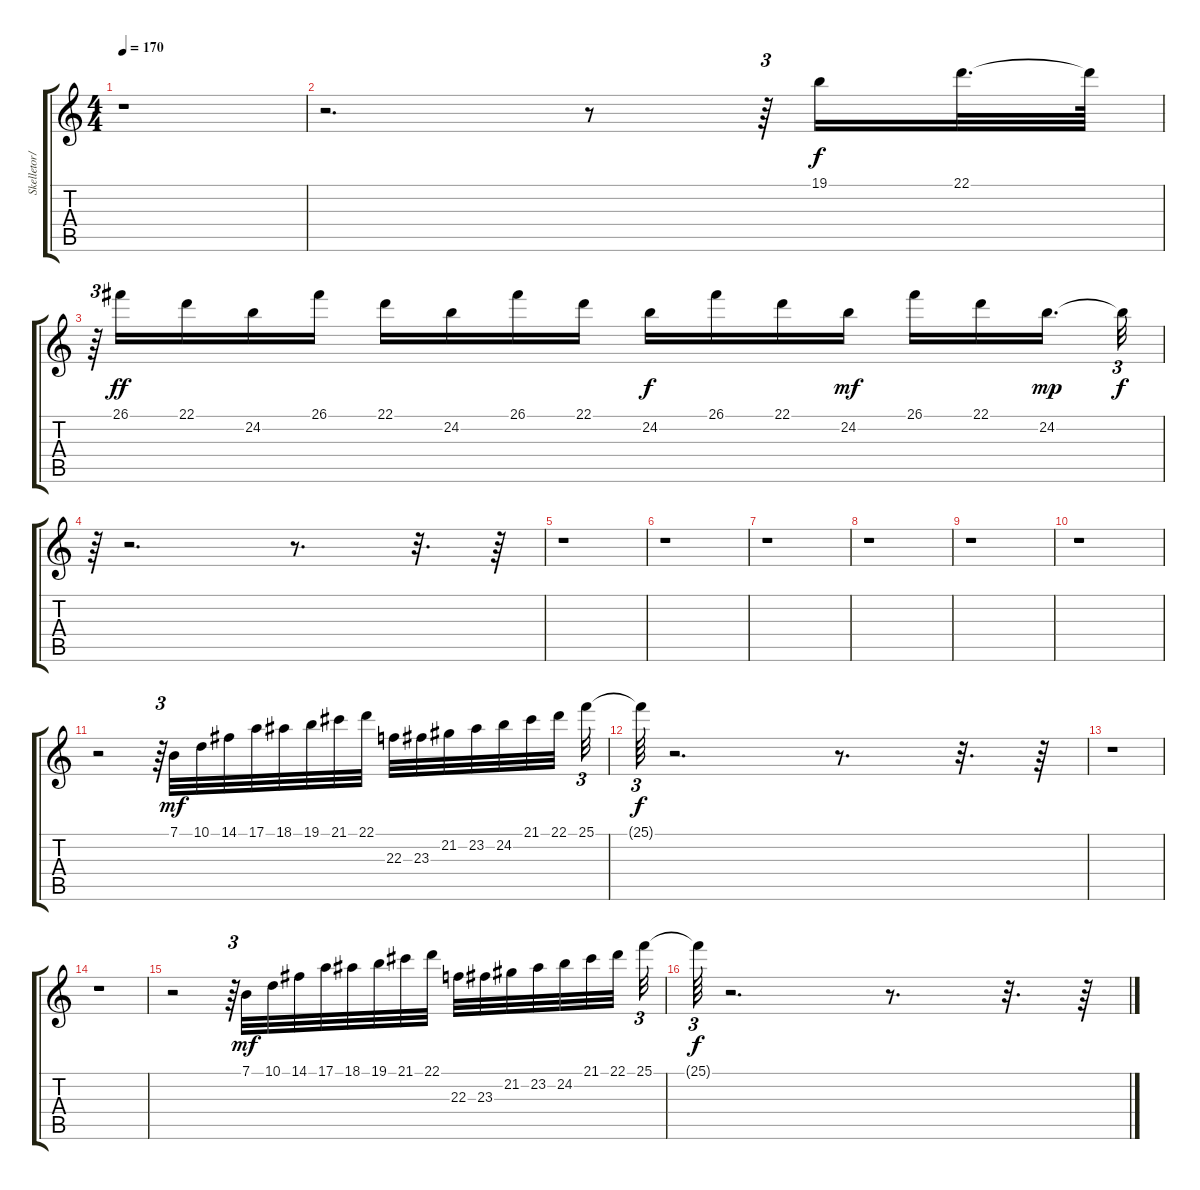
\track ("Skelletor/Odarrnoc" "Skelletor/") {instrument orchestralharp}
\staff {score tabs}
\tuning (E4 B3 G3 D3 A2 E2) {hide}
\ts (4 4)
\tempo 170
\clef g2
\ks c
r.1{dy mp} |
r.2{d} r.8 r.64{tu (3 2)} 19.1.16{dy f} 22.1.32{d} 22.1{t}.64 |
r.64{tu (3 2)} 26.1.16{dy ff} 22.1.16 24.2.16 26.1.16 22.1.16 24.2.16 26.1.16 22.1.16 24.2.16{dy f} 26.1.16 22.1.16 24.2.16{dy mf} 26.1.16 22.1.16 24.2.16{d dy mp beam splitsecondary} 24.2{t}.32{tu (3 2) dy f} |
r.64{tu (3 2)} r.2{d} r.8{d} r.32{d} r.64 |
r.1 |
r.1 |
r.1 |
r.1 |
r.1 |
r.1 |
r.2 r.64{tu (3 2)} 7.1.32{dy mf} 10.1.32 14.1.32 17.1.32 18.1.32 19.1.32 21.1.32 22.1.32 22.3.32 23.3.32 21.2.32 23.2.32 24.2.32 21.1.32 22.1.32{beam splitsecondary} 25.1.32{tu (3 2)} |
25.1{t}.64{tu (3 2) dy f} r.2{d} r.8{d} r.32{d} r.64 |
r.1 |
r.1 |
r.2 r.64{tu (3 2)} 7.1.32{dy mf} 10.1.32 14.1.32 17.1.32 18.1.32 19.1.32 21.1.32 22.1.32 22.3.32 23.3.32 21.2.32 23.2.32 24.2.32 21.1.32 22.1.32{beam splitsecondary} 25.1.32{tu (3 2)} |
25.1{t}.64{tu (3 2) dy f} r.2{d} r.8{d} r.32{d} r.64
